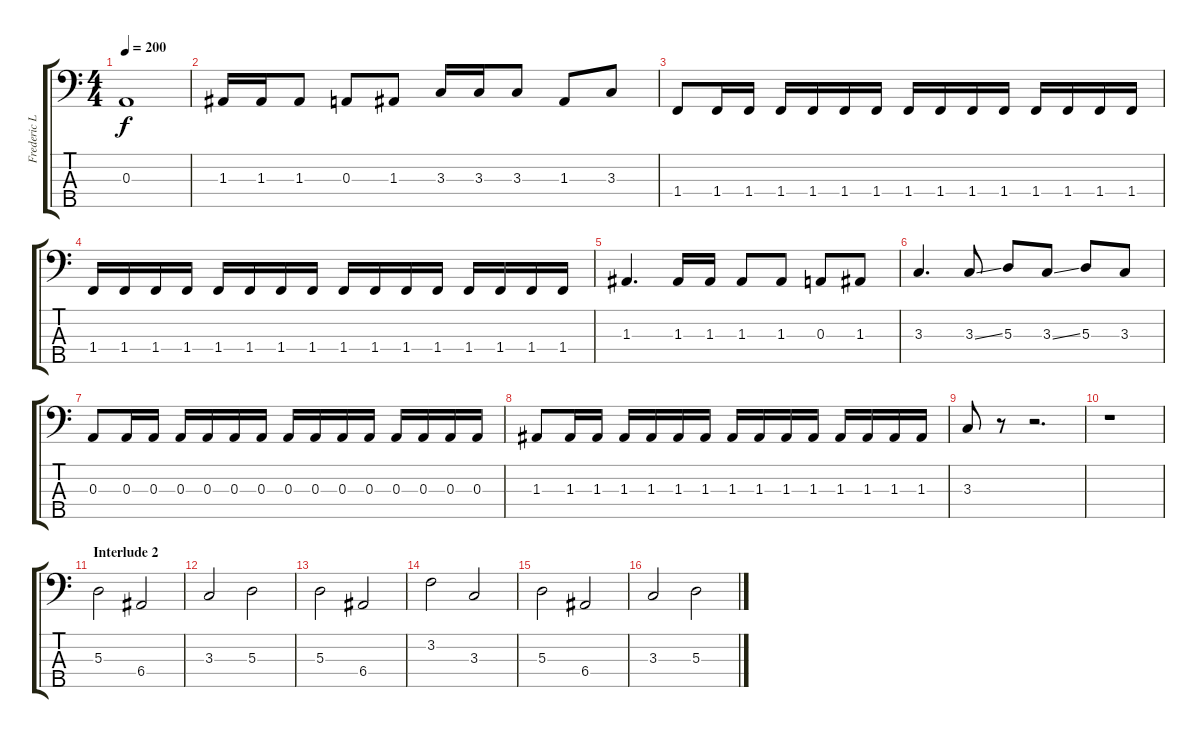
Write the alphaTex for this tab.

\track ("Frederic Leclercq | Bass" "Frederic L") {instrument electricbassfinger}
\staff {score tabs}
\tuning (G2 D2 A1 E1 B0) {hide}
\ts (4 4)
\tempo 200
\clef f4
\ks c
0.3.1{dy f} |
1.3.16 1.3.16 1.3.8 0.3.8 1.3.8 3.3.16 3.3.16 3.3.8 1.3.8 3.3.8 |
1.4.8 1.4.16 1.4.16 1.4.16 1.4.16 1.4.16 1.4.16 1.4.16 1.4.16 1.4.16 1.4.16 1.4.16 1.4.16 1.4.16 1.4.16 |
1.4.16 1.4.16 1.4.16 1.4.16 1.4.16 1.4.16 1.4.16 1.4.16 1.4.16 1.4.16 1.4.16 1.4.16 1.4.16 1.4.16 1.4.16 1.4.16 |
1.3.4{d} 1.3.16 1.3.16 1.3.8 1.3.8 0.3.8 1.3.8 |
3.3.4{d} 3.3{ss}.8 5.3.8 3.3{ss}.8 5.3.8 3.3.8 |
0.3.8 0.3.16 0.3.16 0.3.16 0.3.16 0.3.16 0.3.16 0.3.16 0.3.16 0.3.16 0.3.16 0.3.16 0.3.16 0.3.16 0.3.16 |
1.3.8 1.3.16 1.3.16 1.3.16 1.3.16 1.3.16 1.3.16 1.3.16 1.3.16 1.3.16 1.3.16 1.3.16 1.3.16 1.3.16 1.3.16 |
3.3.8 r.8 r.2{d} |
r.1 |
\section ("" "Interlude 2")
5.3.2 6.4.2 |
3.3.2 5.3.2 |
5.3.2 6.4.2 |
3.2.2 3.3.2 |
5.3.2 6.4.2 |
3.3.2 5.3.2
